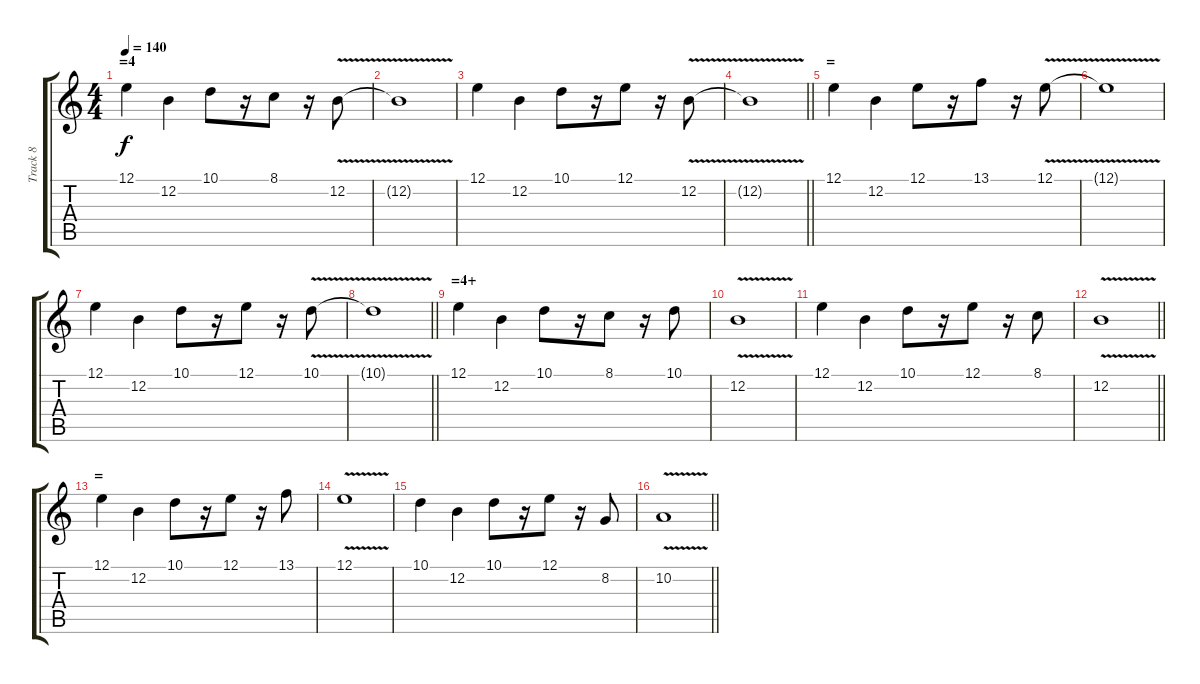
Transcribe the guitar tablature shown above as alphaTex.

\track ("Track 8" "Track 8") {instrument lead1square}
\staff {score tabs}
\tuning (E4 B3 G3 D3 A2 E2) {hide}
\ts (4 4)
\section ("" "=4")
\tempo 140
\clef g2
\ks c
12.1.4{dy f volume 13} 12.2.4 10.1.8 r.16 8.1.8 r.16 12.2{v}.8 |
12.2{t}.1 |
12.1.4 12.2.4 10.1.8 r.16 12.1.8 r.16 12.2{v}.8 |
\barLineRight lightlight
12.2{t}.1 |
\section ("" "=")
12.1.4 12.2.4 12.1.8 r.16 13.1.8 r.16 12.1{v}.8 |
12.1{t}.1 |
12.1.4 12.2.4 10.1.8 r.16 12.1.8 r.16 10.1{v}.8 |
\barLineRight lightlight
10.1{t}.1 |
\section ("" "=4+")
12.1.4 12.2.4 10.1.8 r.16 8.1.8 r.16 10.1.8 |
12.2{v}.1 |
12.1.4 12.2.4 10.1.8 r.16 12.1.8 r.16 8.1.8 |
\barLineRight lightlight
12.2{v}.1 |
\section ("" "=")
12.1.4 12.2.4 10.1.8 r.16 12.1.8 r.16 13.1.8 |
12.1{v}.1 |
10.1.4 12.2.4 10.1.8 r.16 12.1.8 r.16 8.2.8 |
\barLineRight lightlight
10.2{v}.1
